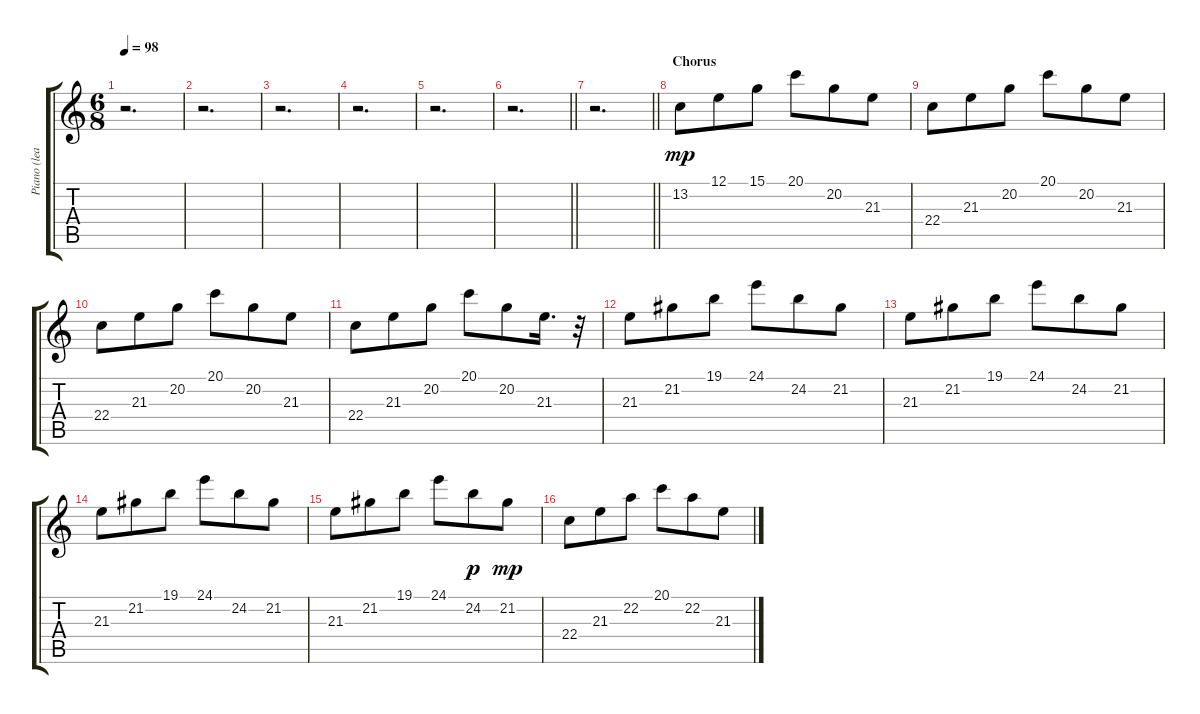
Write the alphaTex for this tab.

\track ("Piano (lead" "Piano (lea") {instrument drawbarorgan}
\staff {score tabs}
\tuning (E4 B3 G3 D3 A2 E2) {hide}
\ts (6 8)
\tempo 98
\clef g2
\ks c
r.2{d dy mp} |
r.2{d} |
r.2{d} |
r.2{d} |
r.2{d} |
\barLineRight lightlight
r.2{d} |
\barLineRight lightlight
r.2{d} |
\section ("" "Chorus")
13.2.8 12.1.8 15.1.8 20.1.8 20.2.8 21.3.8 |
22.4.8 21.3.8 20.2.8 20.1.8 20.2.8 21.3.8 |
22.4.8 21.3.8 20.2.8 20.1.8 20.2.8 21.3.8 |
22.4.8 21.3.8 20.2.8 20.1.8 20.2.8 21.3.16{d} r.32 |
21.3.8 21.2.8 19.1.8 24.1.8 24.2.8 21.2.8 |
21.3.8 21.2.8 19.1.8 24.1.8 24.2.8 21.2.8 |
21.3.8 21.2.8 19.1.8 24.1.8 24.2.8 21.2.8 |
21.3.8 21.2.8 19.1.8 24.1.8 24.2.8{dy p} 21.2.8{dy mp} |
22.4.8 21.3.8 22.2.8 20.1.8 22.2.8 21.3.8
